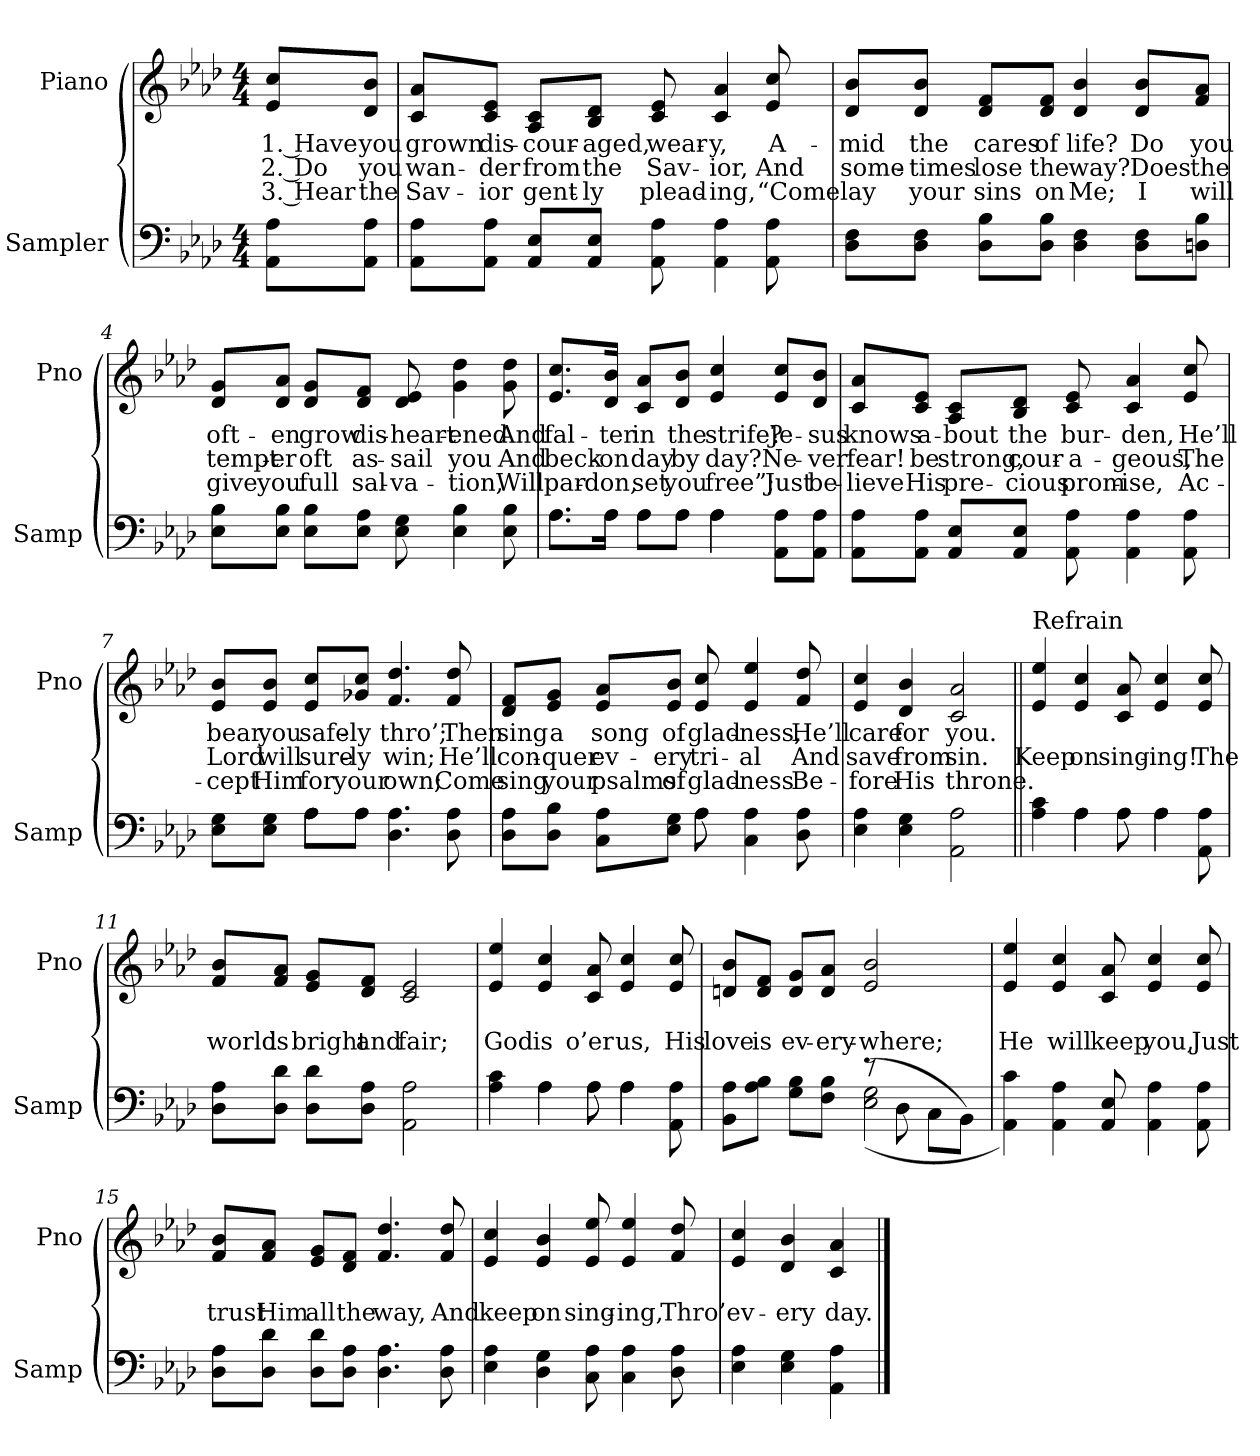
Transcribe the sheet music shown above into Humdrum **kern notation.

**kern	**kern	**text	**text	**text
*part2	*part1	*part1	*part1	*part1
*staff2	*staff1	*staff1	*staff1	*staff1
*I"Sampler	*I"Piano	*	*	*
*I'Samp	*I'Pno	*	*	*
*clefF4	*clefG2	*	*	*
*k[b-e-a-d-]	*k[b-e-a-d-]	*	*	*
*A-:	*A-:	*	*	*
*M4/4	*M4/4	*	*	*
=1	=1	=1	=1	=1
8AA-\ 8A-\L	8e-/ 8cc/L	1. Have	2. Do	3. Hear
8AA-\ 8A-\J	8d-/ 8b-/J	you	you	the
=2	=2	=2	=2	=2
8AA-\ 8A-\L	8c/ 8a-/L	grown	wan-	Sav-
8AA-\ 8A-\J	8c/ 8e-/J	dis-	-der	-ior
8AA-/ 8E-/L	8A-/ 8c/L	-cour-	from	gent-
8AA-/ 8E-/J	8B-/ 8d-/J	-aged,	the	-ly
8AA- 8A-	8c 8e-	wear-	Sav-	plead-
4AA- 4A-	4c 4a-	-y,	-ior,	-ing,
8AA- 8A-	8e- 8cc	A-	And	“Come
=3	=3	=3	=3	=3
8D-\ 8F\L	8d-/ 8b-/L	-mid	some-	lay
8D-\ 8F\J	8d-/ 8b-/J	the	-times	your
8D-\ 8B-\L	8d-/ 8f/L	cares	lose	sins
8D-\ 8B-\J	8d-/ 8f/J	of	the	on
4D- 4F	4d- 4b-	life?	way?	Me;
8D-\ 8F\L	8d-/ 8b-/L	Do	Does	I
8Dn\ 8B-\J	8f/ 8a-/J	you	the	will
=4	=4	=4	=4	=4
8E-\ 8B-\L	8d-/ 8g/L	oft-	tempt-	give
8E-\ 8B-\J	8d-/ 8a-/J	-en	-er	you
8E-\ 8B-\L	8d-/ 8g/L	grow	oft	full
8E-\ 8A-\J	8d-/ 8f/J	dis-	as-	sal-
8E- 8G	8d- 8e-	-heart-	-sail	-va-
4E- 4B-	4g 4dd-	-ened	you	-tion,
8E- 8B-	8g 8dd-	And	And	Will
=5	=5	=5	=5	=5
*^	*	*	*	*
8.A-\L	8.A-\L	8.e-/ 8.cc/L	fal-	beck-	par-
16A-\Jk	16A-\Jk	16d-/ 16b-/Jk	-ter	-on	-don,
8A-\L	8A-\L	8c/ 8a-/L	in	day	set
8A-\J	8A-\J	8d-/ 8b-/J	the	by	you
4A-\	4A-	4e- 4cc	strife?	day?	free”;
8AA-\ 8A-\L	4ryy	8e-/ 8cc/L	Je-	Ne-	Just
8AA-\ 8A-\J	.	8d-/ 8b-/J	-sus	-ver	be-
*v	*v	*	*	*	*
=6	=6	=6	=6	=6
8AA-\ 8A-\L	8c/ 8a-/L	knows	fear!	-lieve
8AA-\ 8A-\J	8c/ 8e-/J	a-	be	His
8AA-/ 8E-/L	8A-/ 8c/L	-bout	strong,	pre-
8AA-/ 8E-/J	8B-/ 8d-/J	the	cour-	-cious
8AA- 8A-	8c 8e-	bur-	-a-	prom-
4AA- 4A-	4c 4a-	-den,	-geous,	-ise,
8AA- 8A-	8e- 8cc	He’ll	The	Ac-
=7	=7	=7	=7	=7
*^	*	*	*	*
8E-\ 8G\L	4ryy	8e-/ 8b-/L	bear	Lord	-cept
8E-\ 8G\J	.	8e-/ 8b-/J	you	will	Him
8A-\L	8A-\L	8e-/ 8cc/L	safe-	sure-	for
8A-\J	8A-\J	8g-X/ 8cc/J	-ly	-ly	your
4.D- 4.A-	2ryy	4.f 4.dd-	thro’;	win;	own;
8D- 8A-	.	8f 8dd-	Then	He’ll	Come
=8	=8	=8	=8	=8	=8
8D-\ 8A-\L	2ryy	8d-/ 8f/L	sing	con-	sing
8D-\ 8B-\J	.	8e-/ 8g/J	a	-quer	your
8C\ 8A-\L	.	8e-/ 8a-/L	song	ev-	psalms
8E-\ 8G\J	.	8e-/ 8b-/J	of	-ery	of
8A-\	8A-	8e- 8cc	glad-	tri-	glad-
4C 4A-	4.ryy	4e- 4ee-	-ness,	-al	-ness
8D- 8A-	.	8f 8dd-	He’ll	And	Be-
*v	*v	*	*	*	*
=9	=9	=9	=9	=9
4E- 4A-	4e- 4cc	care	save	-fore
4E- 4G	4d- 4b-	for	from	His
2AA- 2A-	2c 2a-	you.	sin.	throne.
=10||	=10||	=10||	=10||	=10||
*^	*	*	*	*
!	!	!LO:TX:t=Refrain	!	!	!
4A- 4c	4ryy	4e- 4ee-	.	Keep	.
4A-\	4A-	4e- 4cc	.	on	.
8A-\	8A-	8c 8a-	.	sing-	.
4A-\	4A-	4e- 4cc	.	-ing!	.
8AA- 8A-	8ryy	8e- 8cc	.	The	.
*v	*v	*	*	*	*
=11	=11	=11	=11	=11
8D-\ 8A-\L	8f/ 8b-/L	.	world	.
8D-\ 8d-\J	8f/ 8a-/J	.	is	.
8D-\ 8d-\L	8e-/ 8g/L	.	bright	.
8D-\ 8A-\J	8d-/ 8f/J	.	and	.
2AA- 2A-	2c 2e-	.	fair;	.
=12	=12	=12	=12	=12
*^	*	*	*	*
4A- 4c	4ryy	4e- 4ee-	.	God	.
4A-\	4A-	4e- 4cc	.	is	.
8A-\	8A-	8c 8a-	.	o’er	.
4A-\	4A-	4e- 4cc	.	us,	.
8AA- 8A-	8ryy	8e- 8cc	.	His	.
=13	=13	=13	=13	=13	=13
8BB-\ 8A-\L	2ryy	8dn/ 8b-/L	.	love	.
8A-\ 8B-\J	.	8d/ 8f/J	.	is	.
8G\ 8B-\L	.	8d/ 8g/L	.	ev-	.
8F\ 8B-\J	.	8d/ 8a-/J	.	-ery-	.
(8r	(2E- 2G	2e- 2b-	.	-where;	.
8D-\	.	.	.	.	.
8C\L	.	.	.	.	.
8BB-\J)	.	.	.	.	.
*v	*v	*	*	*	*
=14	=14	=14	=14	=14
4AA- 4c)	4e- 4ee-	.	He	.
4AA- 4A-	4e- 4cc	.	will	.
8AA- 8E-	8c 8a-	.	keep	.
4AA- 4A-	4e- 4cc	.	you,	.
8AA- 8A-	8e- 8cc	.	Just	.
=15	=15	=15	=15	=15
8D-\ 8A-\L	8f/ 8b-/L	.	trust	.
8D-\ 8d-\J	8f/ 8a-/J	.	Him	.
8D-\ 8d-\L	8e-/ 8g/L	.	all	.
8D-\ 8A-\J	8d-/ 8f/J	.	the	.
4.D- 4.A-	4.f 4.dd-	.	way,	.
8D- 8A-	8f 8dd-	.	And	.
=16	=16	=16	=16	=16
4E- 4A-	4e- 4cc	.	keep	.
4D- 4G	4e- 4b-	.	on	.
8C 8A-	8e- 8ee-	.	sing-	.
4C 4A-	4e- 4ee-	.	-ing,	.
8D- 8A-	8f 8dd-	.	Thro’	.
=17	=17	=17	=17	=17
4E- 4A-	4e- 4cc	.	ev-	.
4E- 4G	4d- 4b-	.	-ery	.
4AA- 4A-	4c 4a-	.	day.	.
==	==	==	==	==
*-	*-	*-	*-	*-
